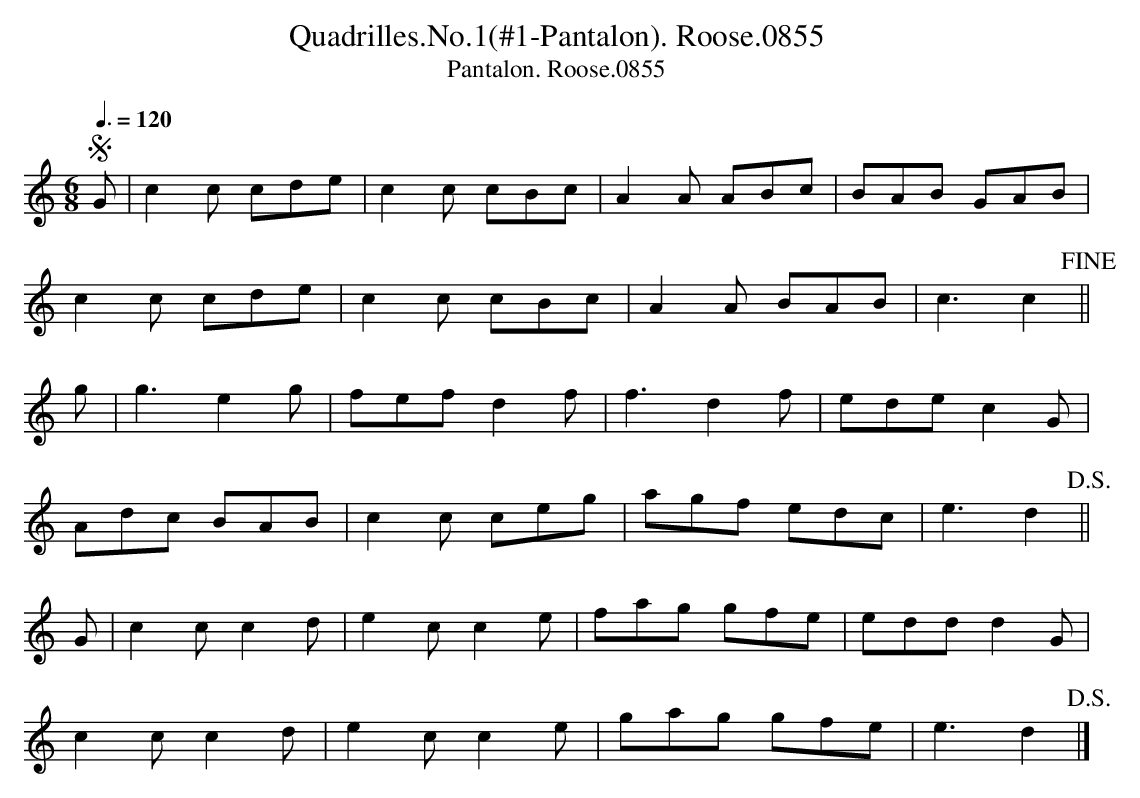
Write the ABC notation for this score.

X:1
T:Quadrilles.No.1(#1-Pantalon). Roose.0855
T:Pantalon. Roose.0855
M:6/8
L:1/8
Q:3/8=120
K:C clef=treble
!segno!G|c2c cde|c2c cBc|A2A ABc|BAB GAB|
c2c cde|c2c cBc|A2A BAB|c3c2!fine!||
g|g3 e2g|fef d2f|f3 d2f|ede c2G|
Adc BAB|c2c ceg|agf edc|e3d2!D.S.!||
G|c2c c2d|e2c c2e|fag gfe|edd d2G|
c2c c2d|e2c c2e|gag gfe|e3 d2!D.S.!|]
